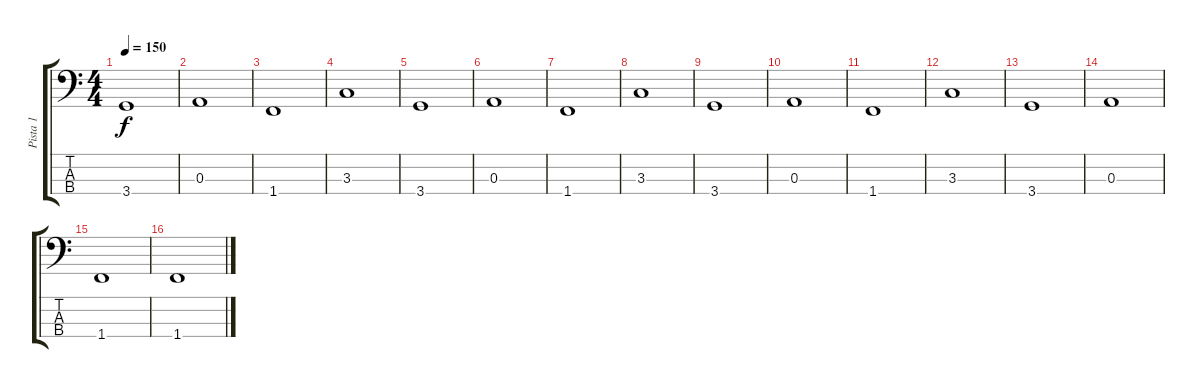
\track ("Pista 1" "Pista 1") {instrument fretlessbass}
\staff {score tabs}
\tuning (G2 D2 A1 E1) {hide}
\ts (4 4)
\tempo 150
\clef f4
\ks c
3.4.1{dy f} |
0.3.1 |
1.4.1 |
3.3.1 |
3.4.1 |
0.3.1 |
1.4.1 |
3.3.1 |
3.4.1 |
0.3.1 |
1.4.1 |
3.3.1 |
3.4.1 |
0.3.1 |
1.4.1 |
1.4.1
